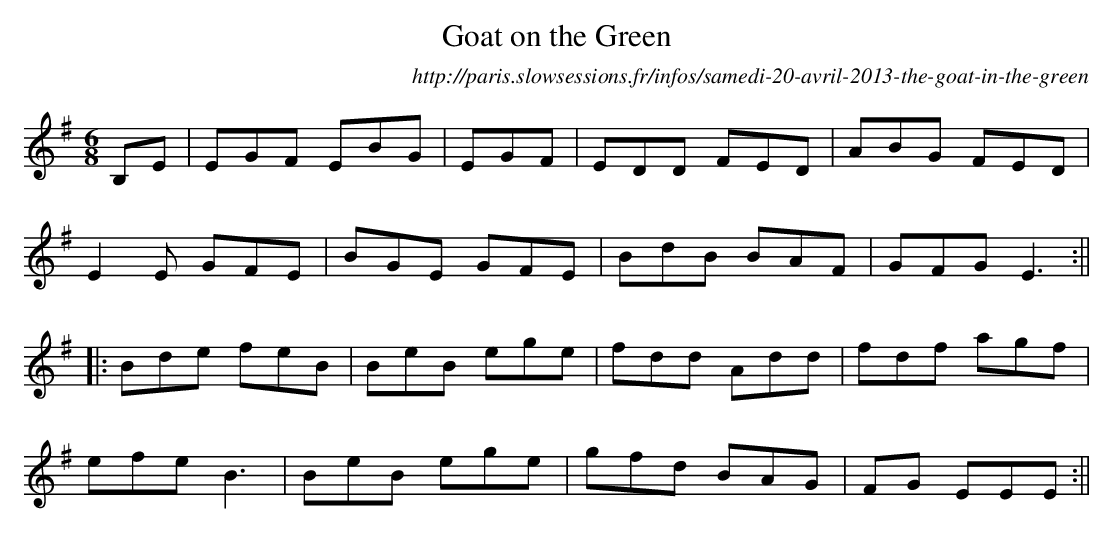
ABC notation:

X:1
T:Goat on the Green
O:http://paris.slowsessions.fr/infos/samedi-20-avril-2013-the-goat-in-the-green
M: 6/8
L: 1/8
K: Emin
B,E |EGF EBG |EGF|EDD FED|ABG FED|
E2E GFE|BGE GFE|BdB BAF |GFG E3 :||
|:Bde feB|BeB ege|fdd Add|fdf agf|
efe B3|BeB ege|gfd BAG|FG EEE:||
